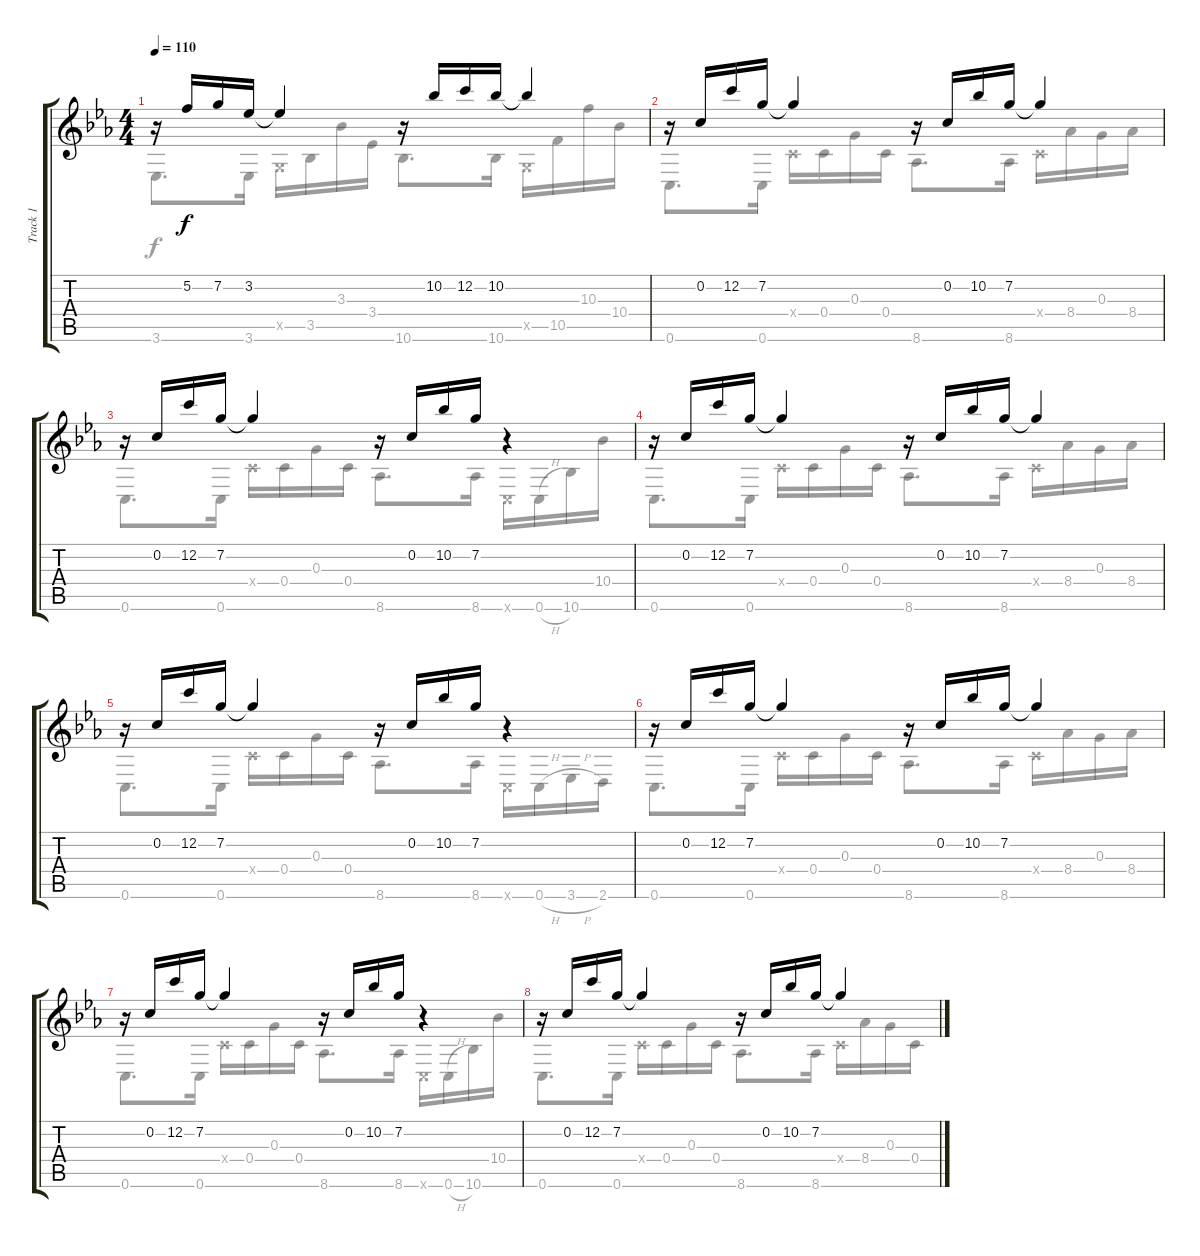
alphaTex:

\track ("Track 1" "Track 1") {instrument acousticguitarsteel}
\staff {score tabs}
\tuning (E4 C4 G3 C3 G2 C2) {hide}
\voice
\ts (4 4)
\tempo 110
\clef g2
\ks cminor
r.16{dy f} 5.2.16 7.2.16 3.2.16 3.2{t}.4 r.16 10.2.16 12.2.16 10.2.16 10.2{t}.4 |
r.16 0.2.16 12.2.16 7.2.16 7.2{t}.4 r.16 0.2.16 10.2.16 7.2.16 7.2{t}.4 |
r.16 0.2.16 12.2.16 7.2.16 7.2{t}.4 r.16 0.2.16 10.2.16 7.2.16 r.4 |
r.16 0.2.16 12.2.16 7.2.16 7.2{t}.4 r.16 0.2.16 10.2.16 7.2.16 7.2{t}.4 |
r.16 0.2.16 12.2.16 7.2.16 7.2{t}.4 r.16 0.2.16 10.2.16 7.2.16 r.4 |
r.16 0.2.16 12.2.16 7.2.16 7.2{t}.4 r.16 0.2.16 10.2.16 7.2.16 7.2{t}.4 |
r.16 0.2.16 12.2.16 7.2.16 7.2{t}.4 r.16 0.2.16 10.2.16 7.2.16 r.4 |
r.16 0.2.16 12.2.16 7.2.16 7.2{t}.4 r.16 0.2.16 10.2.16 7.2.16 7.2{t}.4
\voice
\clef g2
\ottava regular
\simile none
\ks cminor
3.6.8{d dy f} 3.6.16 0.5{x}.16 3.5.16 3.3.16 3.4.16 10.6.8{d} 10.6.16 0.5{x}.16 10.5.16 10.3.16 10.4.16 |
0.6.8{d} 0.6.16 0.4{x}.16 0.4.16 0.3.16 0.4.16 8.6.8{d} 8.6.16 0.4{x}.16 8.4.16 0.3.16 8.4.16 |
0.6.8{d} 0.6.16 0.4{x}.16 0.4.16 0.3.16 0.4.16 8.6.8{d} 8.6.16 0.6{x}.16 0.6{h}.16 10.6.16 10.4.16 |
0.6.8{d} 0.6.16 0.4{x}.16 0.4.16 0.3.16 0.4.16 8.6.8{d} 8.6.16 0.4{x}.16 8.4.16 0.3.16 8.4.16 |
0.6.8{d} 0.6.16 0.4{x}.16 0.4.16 0.3.16 0.4.16 8.6.8{d} 8.6.16 0.6{x}.16 0.6{h}.16 3.6{h}.16 2.6.16 |
0.6.8{d} 0.6.16 0.4{x}.16 0.4.16 0.3.16 0.4.16 8.6.8{d} 8.6.16 0.4{x}.16 8.4.16 0.3.16 8.4.16 |
0.6.8{d} 0.6.16 0.4{x}.16 0.4.16 0.3.16 0.4.16 8.6.8{d} 8.6.16 0.6{x}.16 0.6{h}.16 10.6.16 10.4.16 |
0.6.8{d} 0.6.16 0.4{x}.16 0.4.16 0.3.16 0.4.16 8.6.8{d} 8.6.16 0.4{x}.16 8.4.16 0.3.16 0.4.16
